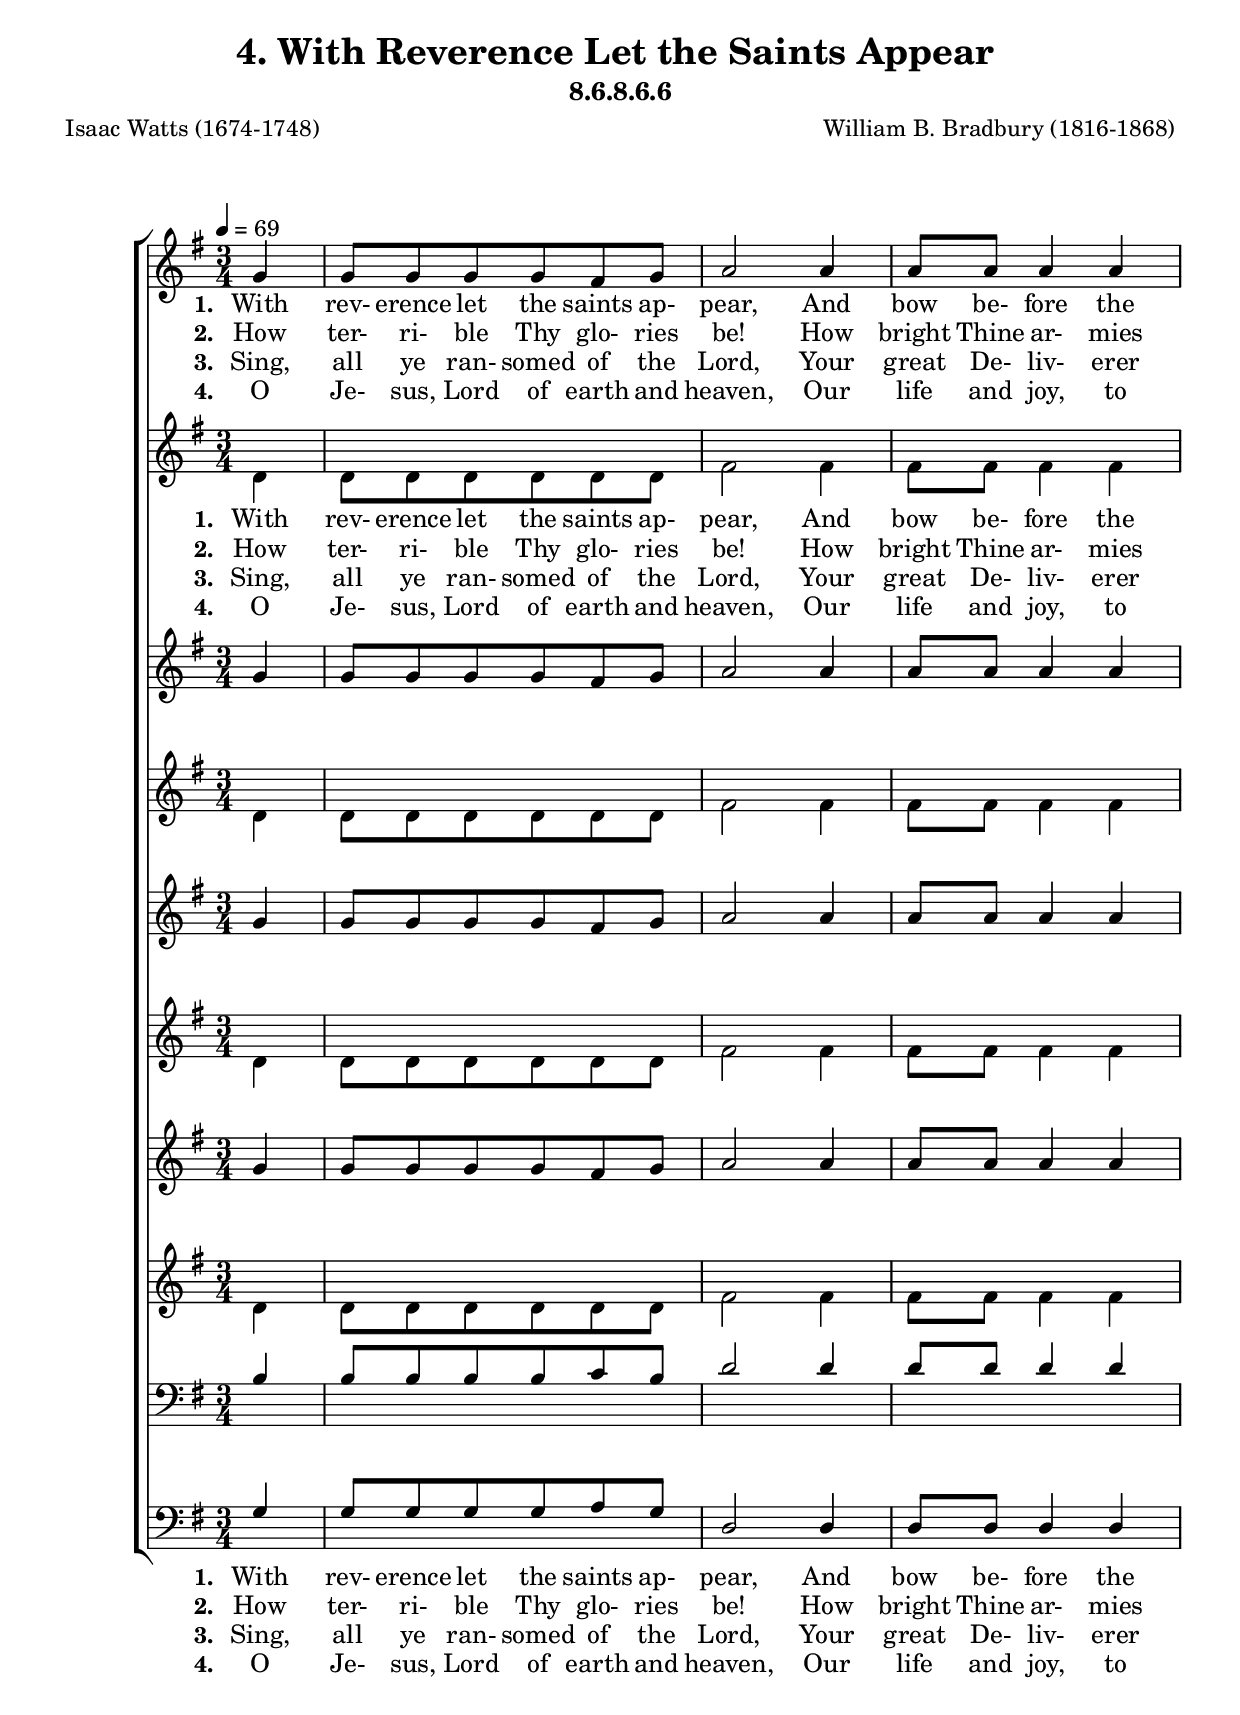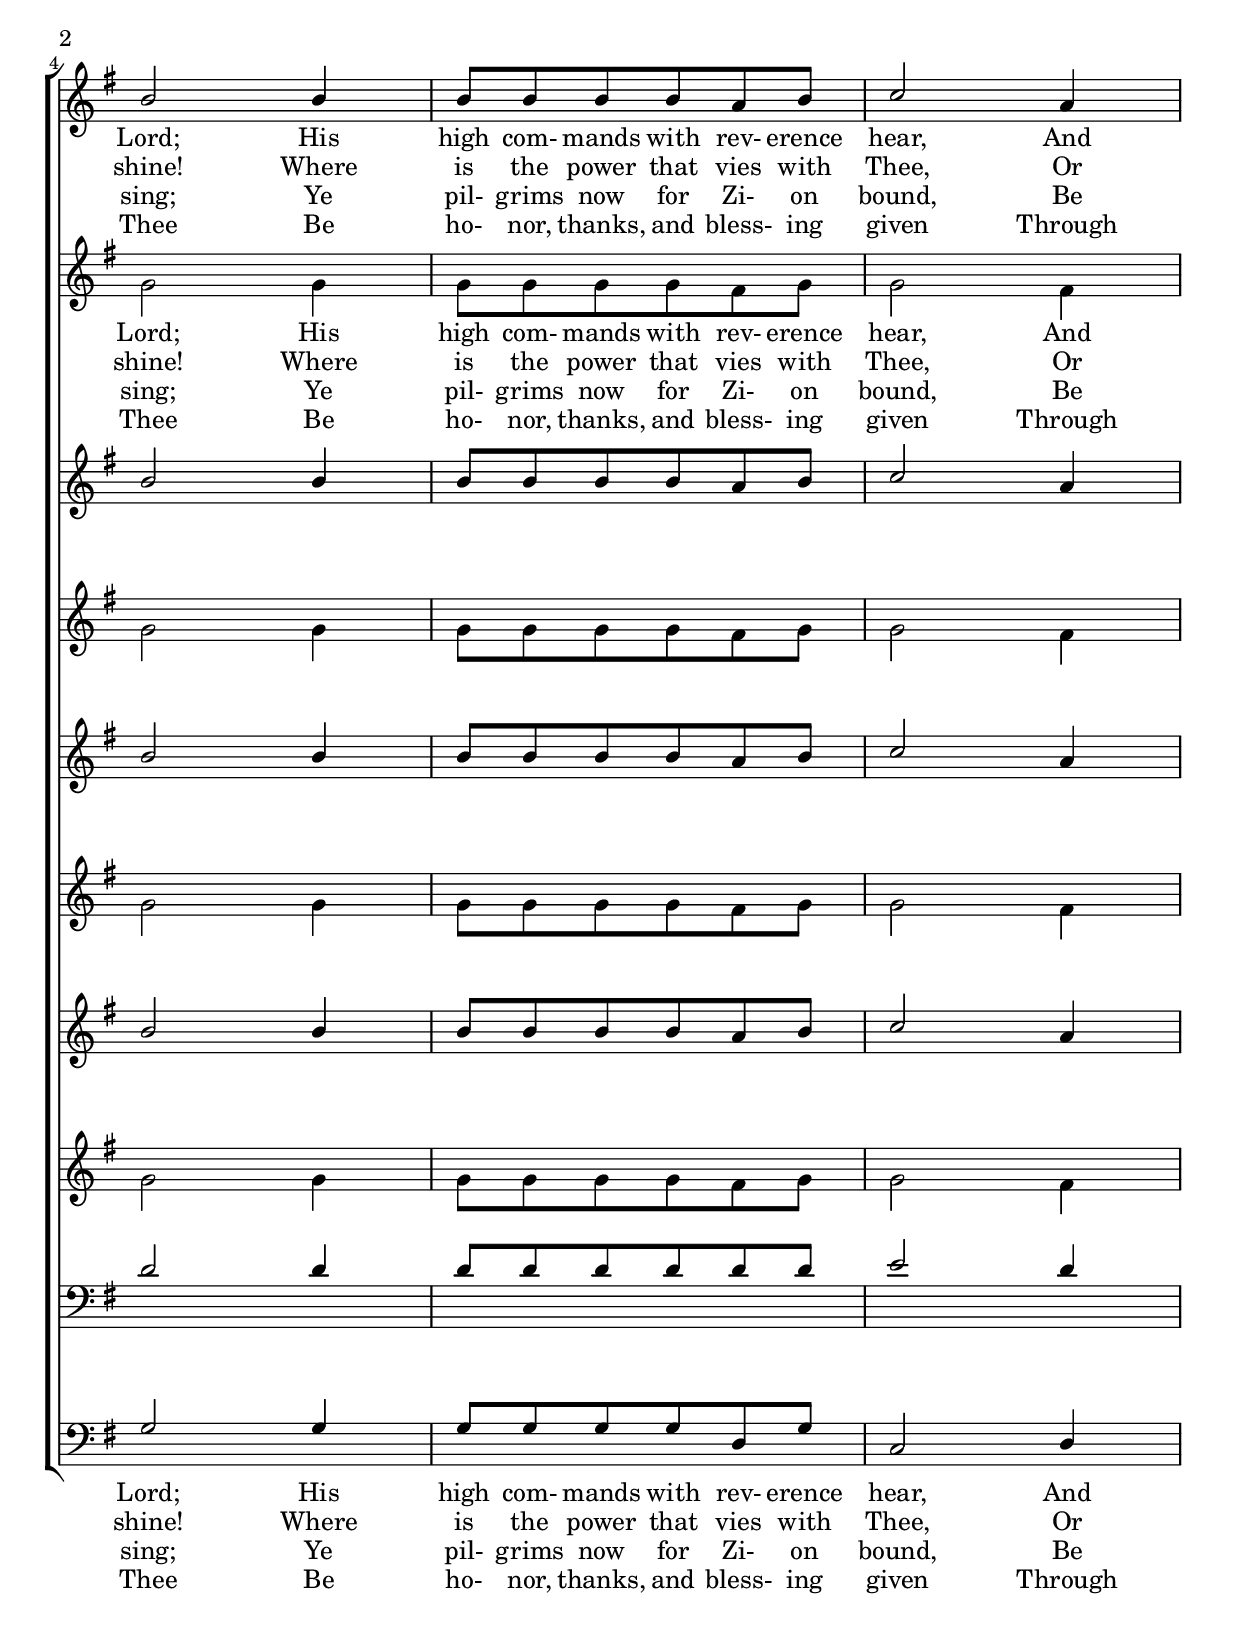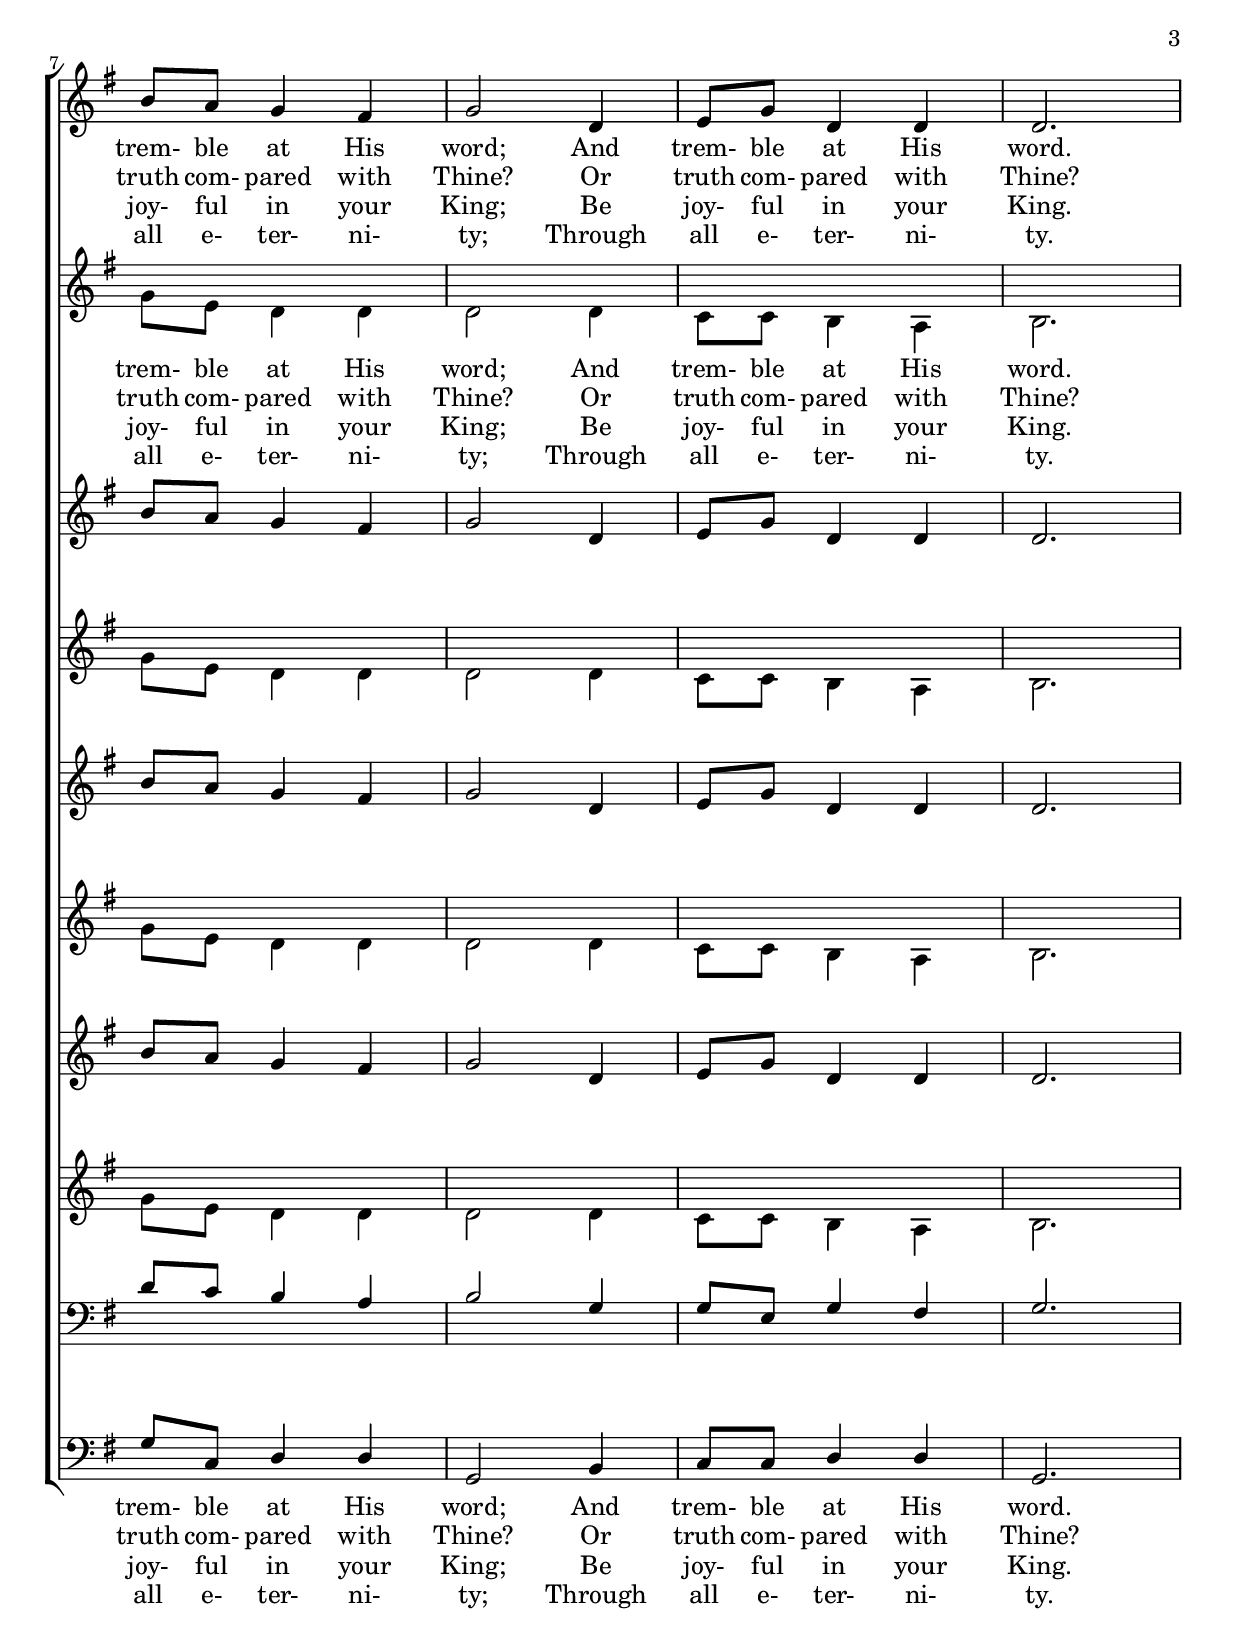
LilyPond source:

\header
    {
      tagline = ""  % removed
      title = "4. With Reverence Let the Saints Appear "
      composer = " William B. Bradbury (1816-1868) "
      poet = " Isaac Watts (1674-1748) "
      subtitle = "8.6.8.6.6"
    }
    \version "2.18.2"
    %
    %% global for all staves
    %
global = { \key g \major \time 3/4 \tempo 4 = 69 \partial 4 }
%Individual voices

soprano = {g'4 g'8 g'8 g'8 g'8 fis'8 g'8 a'2 a'4 a'8 a'8 a'4 a'4 b'2 b'4 b'8 b'8 b'8 b'8 a'8 b'8 c''2 a'4 b'8 a'8 g'4 fis'4 g'2 d'4 e'8 g'8 d'4 d'4 d'2. }
alto = {d'4 d'8 d'8 d'8 d'8 d'8 d'8 fis'2 fis'4 fis'8 fis'8 fis'4 fis'4 g'2 g'4 g'8 g'8 g'8 g'8 fis'8 g'8 g'2 fis'4 g'8 e'8 d'4 d'4 d'2 d'4 c'8 c'8 b4 a4 b2. }
tenor = {b4 b8 b8 b8 b8 c'8 b8 d'2 d'4 d'8 d'8 d'4 d'4 d'2 d'4 d'8 d'8 d'8 d'8 d'8 d'8 e'2 d'4 d'8 c'8 b4 a4 b2 g4 g8 e8 g4 fis4 g2. }
bass = {g4 g8 g8 g8 g8 a8 g8 d2 d4 d8 d8 d4 d4 g2 g4 g8 g8 g8 g8 d8 g8 c2 d4 g8 c8 d4 d4 g,2 b,4 c8 c8 d4 d4 g,2. }
%lyrics
stanzaa =  \lyricmode { \set stanza = #"1. "With rev- erence let the saints ap- pear, And bow be- fore the Lord; His high com- mands with rev- erence hear, And trem- ble at His word; And trem- ble at His word. }
stanzab =  \lyricmode { \set stanza = #"2. "How ter- ri- ble Thy glo- ries be! How bright Thine ar- mies shine! Where is the power that vies with Thee, Or truth com- pared with Thine? Or truth com- pared with Thine? }
stanzac =  \lyricmode { \set stanza = #"3. "Sing, all ye ran- somed of the Lord, Your great De- liv- erer sing; Ye pil- grims now for Zi- on bound, Be joy- ful in your King; Be joy- ful in your King. }
stanzad =  \lyricmode { \set stanza = #"4. "O Je- sus, Lord of earth and heaven, Our life and joy, to Thee Be ho- nor, thanks, and bless- ing given Through all e- ter- ni- ty; Through all e- ter- ni- ty. }
\score {
      \new ChoirStaff <<
       \new Staff <<
\clef "treble"
      \new Voice = "Sop" { \voiceOne \global \soprano}


      \new Lyrics \lyricsto "Sop" { \stanzaa }
\new Lyrics \lyricsto "Sop" { \stanzab }
\new Lyrics \lyricsto "Sop" { \stanzac }
\new Lyrics \lyricsto "Sop" { \stanzad }

>>
\new Staff <<
\clef "treble"
      \new Voice = "Alto" { \voiceTwo \global \alto}

      \new Lyrics \lyricsto "Alto" { \stanzaa }
\new Lyrics \lyricsto "Alto" { \stanzab }
\new Lyrics \lyricsto "Alto" { \stanzac }
\new Lyrics \lyricsto "Alto" { \stanzad }

>>
\new Staff <<
\clef "treble"
      \new Voice = "Sop" { \voiceOne \global \soprano}


      \new Lyrics \lyricsto "Bass" { \stanzaa }
\new Lyrics \lyricsto "Bass" { \stanzab }
\new Lyrics \lyricsto "Bass" { \stanzac }
\new Lyrics \lyricsto "Bass" { \stanzad }

>>
\new Staff <<
\clef "treble"
      \new Voice = "Alto" { \voiceTwo \global \alto}

      \new Lyrics \lyricsto "Bass" { \stanzaa }
\new Lyrics \lyricsto "Bass" { \stanzab }
\new Lyrics \lyricsto "Bass" { \stanzac }
\new Lyrics \lyricsto "Bass" { \stanzad }

>>
\new Staff <<
\clef "treble"
      \new Voice = "Sop" { \voiceOne \global \soprano}


      \new Lyrics \lyricsto "Bass" { \stanzaa }
\new Lyrics \lyricsto "Bass" { \stanzab }
\new Lyrics \lyricsto "Bass" { \stanzac }
\new Lyrics \lyricsto "Bass" { \stanzad }

>>
\new Staff <<
\clef "treble"
      \new Voice = "Alto" { \voiceTwo \global \alto}

      \new Lyrics \lyricsto "Bass" { \stanzaa }
\new Lyrics \lyricsto "Bass" { \stanzab }
\new Lyrics \lyricsto "Bass" { \stanzac }
\new Lyrics \lyricsto "Bass" { \stanzad }

>>
\new Staff <<
\clef "treble"
      \new Voice = "Sop" { \voiceOne \global \soprano}


      \new Lyrics \lyricsto "Bass" { \stanzaa }
\new Lyrics \lyricsto "Bass" { \stanzab }
\new Lyrics \lyricsto "Bass" { \stanzac }
\new Lyrics \lyricsto "Bass" { \stanzad }

>>
\new Staff <<
\clef "treble"
      \new Voice = "Alto" { \voiceTwo \global \alto}

      \new Lyrics \lyricsto "Bass" { \stanzaa }
\new Lyrics \lyricsto "Bass" { \stanzab }
\new Lyrics \lyricsto "Bass" { \stanzac }
\new Lyrics \lyricsto "Bass" { \stanzad }

>>

        \new Staff <<
\clef "bass"
      \new Voice = "Tenor" { \voiceOne \global \tenor}


      \new Lyrics \lyricsto "Bass" { \stanzaa }
\new Lyrics \lyricsto "Bass" { \stanzab }
\new Lyrics \lyricsto "Bass" { \stanzac }
\new Lyrics \lyricsto "Bass" { \stanzad }

>>
\new Staff <<
\clef "bass"
      \new Voice = "Bass" { \voiceOne \global \bass}

      \new Lyrics \lyricsto "Bass" { \stanzaa }
\new Lyrics \lyricsto "Bass" { \stanzab }
\new Lyrics \lyricsto "Bass" { \stanzac }
\new Lyrics \lyricsto "Bass" { \stanzad }

>>

      >>
    \layout{}
    \midi{}
    }